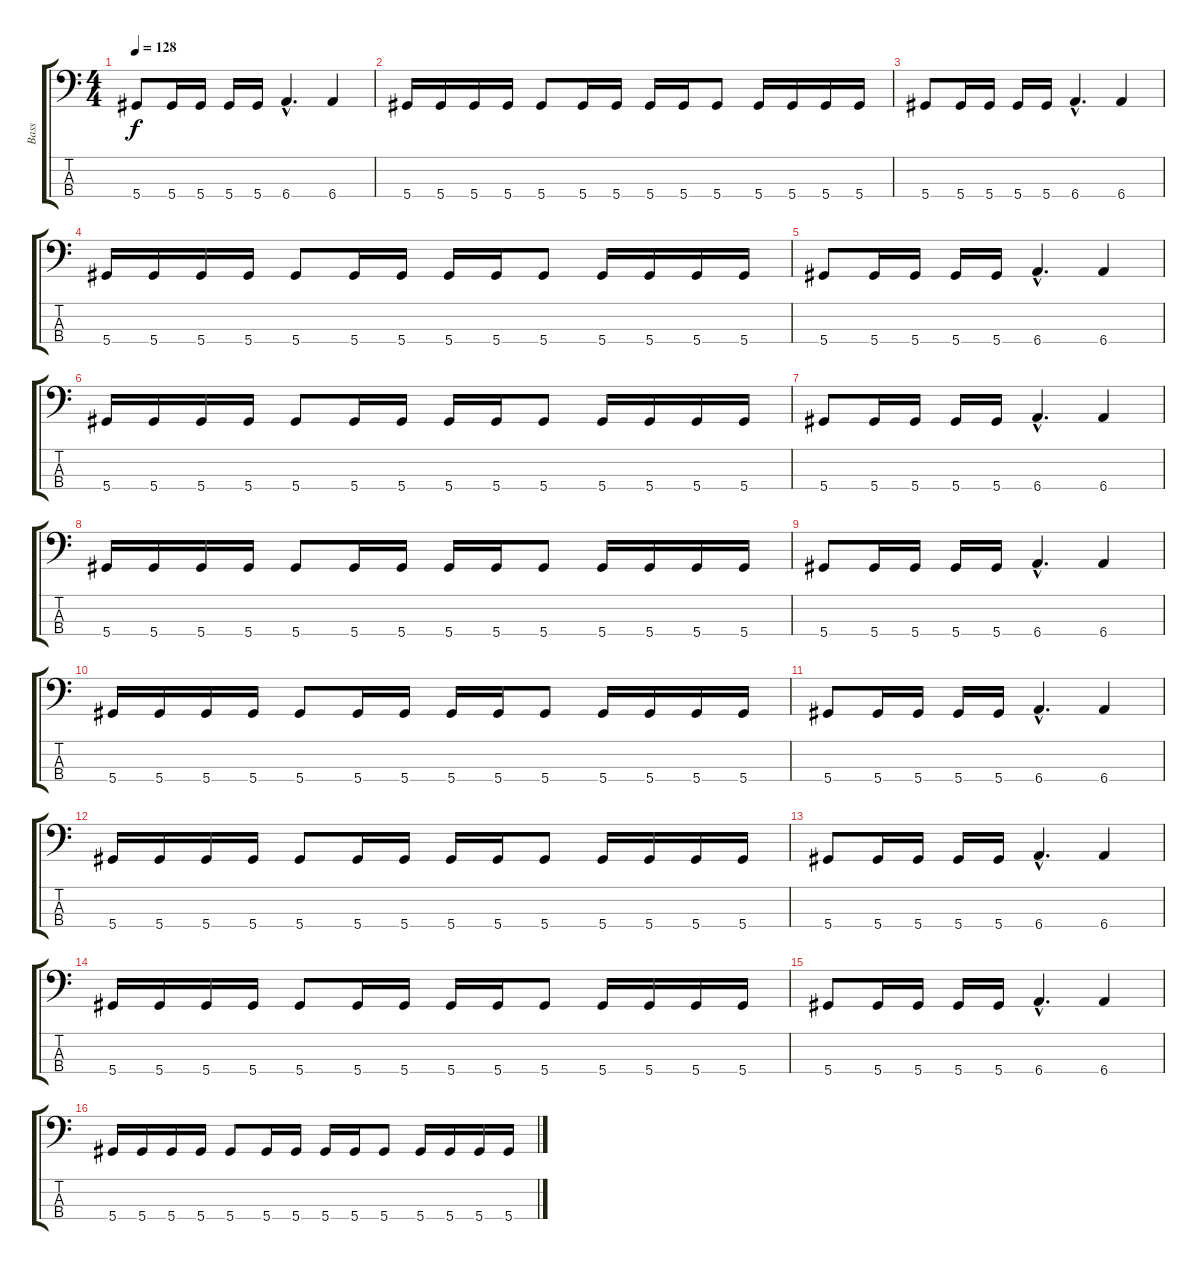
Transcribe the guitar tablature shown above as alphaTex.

\track ("Bass" "Bass") {instrument electricbassfinger}
\staff {score tabs}
\tuning (Gb2 Db2 Ab1 Eb1) {hide}
\ts (4 4)
\tempo 128
\clef f4
\ks c
5.4.8{dy f} 5.4.16 5.4.16 5.4.16 5.4.16 6.4{hac}.4{d} 6.4.4 |
5.4.16 5.4.16 5.4.16 5.4.16 5.4.8 5.4.16 5.4.16 5.4.16 5.4.16 5.4.8 5.4.16 5.4.16 5.4.16 5.4.16 |
5.4.8 5.4.16 5.4.16 5.4.16 5.4.16 6.4{hac}.4{d} 6.4.4 |
5.4.16 5.4.16 5.4.16 5.4.16 5.4.8 5.4.16 5.4.16 5.4.16 5.4.16 5.4.8 5.4.16 5.4.16 5.4.16 5.4.16 |
5.4.8 5.4.16 5.4.16 5.4.16 5.4.16 6.4{hac}.4{d} 6.4.4 |
5.4.16 5.4.16 5.4.16 5.4.16 5.4.8 5.4.16 5.4.16 5.4.16 5.4.16 5.4.8 5.4.16 5.4.16 5.4.16 5.4.16 |
5.4.8 5.4.16 5.4.16 5.4.16 5.4.16 6.4{hac}.4{d} 6.4.4 |
5.4.16 5.4.16 5.4.16 5.4.16 5.4.8 5.4.16 5.4.16 5.4.16 5.4.16 5.4.8 5.4.16 5.4.16 5.4.16 5.4.16 |
5.4.8 5.4.16 5.4.16 5.4.16 5.4.16 6.4{hac}.4{d} 6.4.4 |
5.4.16 5.4.16 5.4.16 5.4.16 5.4.8 5.4.16 5.4.16 5.4.16 5.4.16 5.4.8 5.4.16 5.4.16 5.4.16 5.4.16 |
5.4.8 5.4.16 5.4.16 5.4.16 5.4.16 6.4{hac}.4{d} 6.4.4 |
5.4.16 5.4.16 5.4.16 5.4.16 5.4.8 5.4.16 5.4.16 5.4.16 5.4.16 5.4.8 5.4.16 5.4.16 5.4.16 5.4.16 |
5.4.8 5.4.16 5.4.16 5.4.16 5.4.16 6.4{hac}.4{d} 6.4.4 |
5.4.16{volume 0} 5.4.16 5.4.16 5.4.16 5.4.8 5.4.16 5.4.16 5.4.16 5.4.16 5.4.8 5.4.16 5.4.16 5.4.16 5.4.16 |
5.4.8 5.4.16 5.4.16 5.4.16 5.4.16 6.4{hac}.4{d} 6.4.4 |
5.4.16 5.4.16 5.4.16 5.4.16 5.4.8 5.4.16 5.4.16 5.4.16 5.4.16 5.4.8 5.4.16 5.4.16 5.4.16 5.4.16
